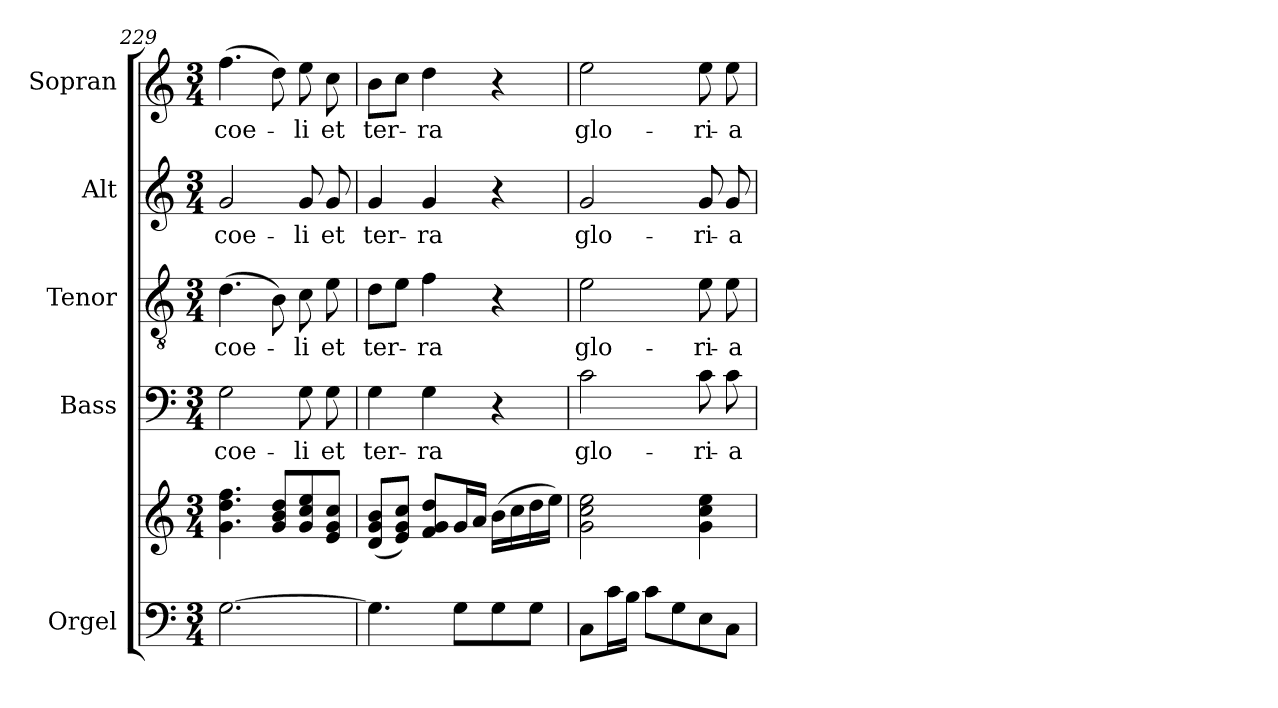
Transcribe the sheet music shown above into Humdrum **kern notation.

**kern	**kern	**kern	**text	**kern	**text	**kern	**text	**kern	**text
*part5	*part5	*part4	*part4	*part3	*part3	*part2	*part2	*part1	*part1
*staff6	*staff5	*staff4	*staff4	*staff3	*staff3	*staff2	*staff2	*staff1	*staff1
*I"Orgel	*	*I"Bass	*	*I"Tenor	*	*I"Alt	*	*I"Sopran	*
*I'Org.	*	*I'B.	*	*I'T.	*	*I'A.	*	*I'S.	*
*clefF4	*clefG2	*clefF4	*	*clefGv2	*	*clefG2	*	*clefG2	*
*k[]	*k[]	*k[]	*	*k[]	*	*k[]	*	*k[]	*
*C:	*C:	*C:	*	*C:	*	*C:	*	*C:	*
*M3/4	*M3/4	*M3/4	*	*M3/4	*	*M3/4	*	*M3/4	*
=229	=229	=229	=229	=229	=229	=229	=229	=229	=229
!	!	!	!LO:LY:b	!	!LO:LY:b	!	!LO:LY:b	!	!LO:LY:b
[2.G\	4.g\ 4.dd\ 4.ff\	2G\	coe-	(>4.d\	coe-	2g/	coe-	(>4.ff\	coe-
.	8g/ 8b/ 8dd/L	.	.	8B\)	.	.	.	8dd\)	.
!	!	!	!LO:LY:b	!	!LO:LY:b	!	!LO:LY:b	!	!LO:LY:b
.	8g/ 8cc/ 8ee/	8G\	-li	8c\	-li	8g/	-li	8ee\	-li
!	!	!	!LO:LY:b	!	!LO:LY:b	!	!LO:LY:b	!	!LO:LY:b
.	8e/ 8g/ 8cc/J	8G\	et	8e\	et	8g/	et	8cc\	et
!!LO:LB:g=z
=230	=230	=230	=230	=230	=230	=230	=230	=230	=230
!	!	!	!LO:LY:b	!	!LO:LY:b	!	!LO:LY:b	!	!LO:LY:b
4.G\]	(<8d/ 8g/ 8b/L	4G\	ter-	8d\L	ter-	4g/	ter-	8b\L	ter-
.	8e/ 8g/ 8cc/J)	.	.	8e\J	.	.	.	8cc\J	.
!	!	!	!LO:LY:b	!	!LO:LY:b	!	!LO:LY:b	!	!LO:LY:b
.	8f/ 8g/ 8dd/L	4G\	-ra	4f\	-ra	4g/	-ra	4dd\	-ra
8G\L	16g/L	.	.	.	.	.	.	.	.
.	16a/JJ	.	.	.	.	.	.	.	.
8G\	(>16b\LL	4r	.	4r	.	4r	.	4r	.
.	16cc\	.	.	.	.	.	.	.	.
8G\J	16dd\	.	.	.	.	.	.	.	.
.	16ee\JJ)	.	.	.	.	.	.	.	.
=231	=231	=231	=231	=231	=231	=231	=231	=231	=231
!	!	!	!LO:LY:b	!	!LO:LY:b	!	!LO:LY:b	!	!LO:LY:b
8C\L	2g\ 2cc\ 2ee\	2c\	glo-	2e\	glo-	2g/	glo-	2ee\	glo-
16c\L	.	.	.	.	.	.	.	.	.
16B\JJ	.	.	.	.	.	.	.	.	.
8c\L	.	.	.	.	.	.	.	.	.
8G\	.	.	.	.	.	.	.	.	.
!	!	!	!LO:LY:b	!	!LO:LY:b	!	!LO:LY:b	!	!LO:LY:b
8E\	4g\ 4cc\ 4ee\	8c\	-ri-	8e\	-ri-	8g/	-ri-	8ee\	-ri-
!	!	!	!LO:LY:b	!	!LO:LY:b	!	!LO:LY:b	!	!LO:LY:b
8C\J	.	8c\	-a	8e\	-a	8g/	-a	8ee\	-a
=	=	=	=	=	=	=	=	=	=
*-	*-	*-	*-	*-	*-	*-	*-	*-	*-
